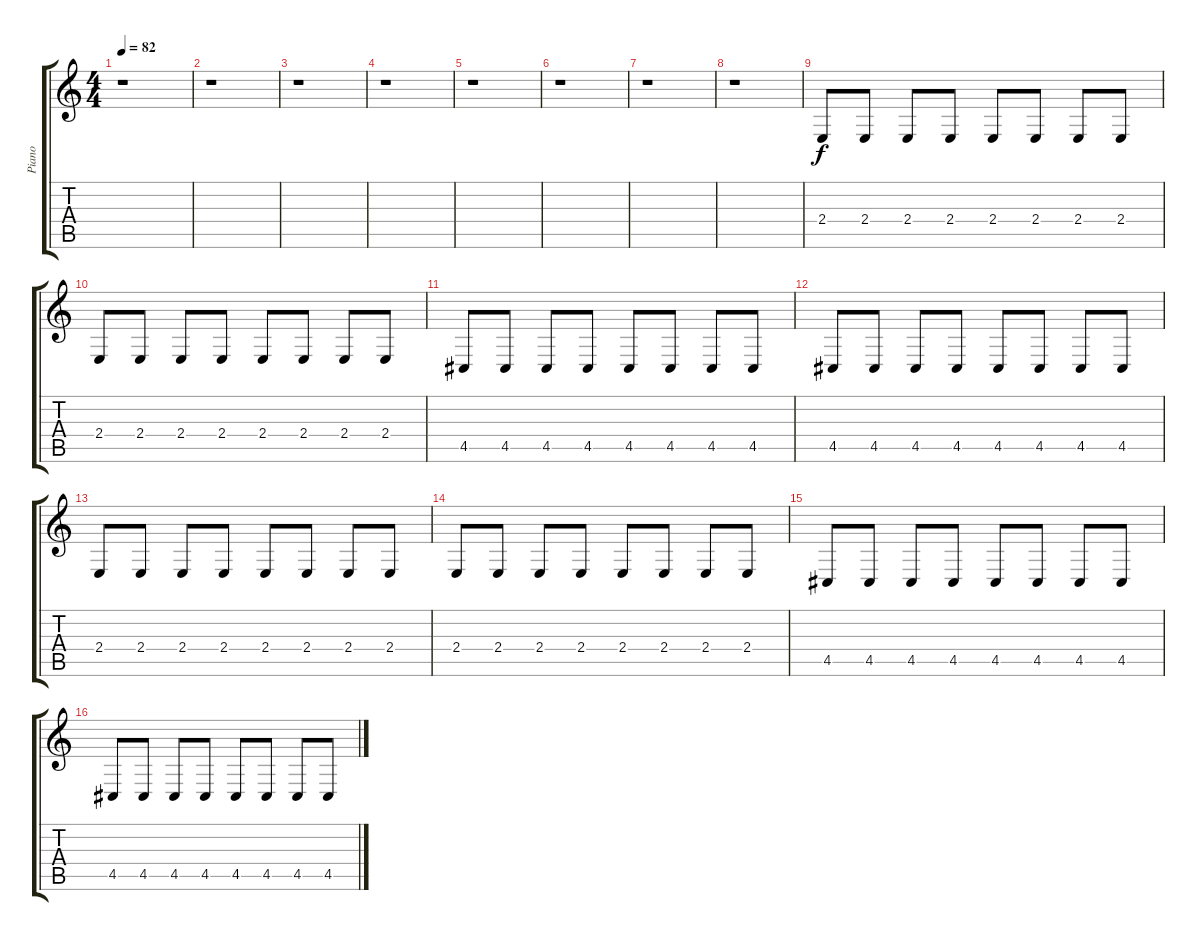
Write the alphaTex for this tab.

\track ("Piano" "Piano") {instrument acousticgrandpiano}
\staff {score tabs}
\tuning (E4 B3 G3 D3 A2 D2) {hide}
\ts (4 4)
\tempo 82
\clef g2
\ks c
r.1{dy f} |
r.1 |
r.1 |
r.1 |
r.1 |
r.1 |
r.1 |
r.1 |
2.4.8 2.4.8 2.4.8 2.4.8 2.4.8 2.4.8 2.4.8 2.4.8 |
2.4.8 2.4.8 2.4.8 2.4.8 2.4.8 2.4.8 2.4.8 2.4.8 |
4.5.8 4.5.8 4.5.8 4.5.8 4.5.8 4.5.8 4.5.8 4.5.8 |
4.5.8 4.5.8 4.5.8 4.5.8 4.5.8 4.5.8 4.5.8 4.5.8 |
2.4.8 2.4.8 2.4.8 2.4.8 2.4.8 2.4.8 2.4.8 2.4.8 |
2.4.8 2.4.8 2.4.8 2.4.8 2.4.8 2.4.8 2.4.8 2.4.8 |
4.5.8 4.5.8 4.5.8 4.5.8 4.5.8 4.5.8 4.5.8 4.5.8 |
4.5.8 4.5.8 4.5.8 4.5.8 4.5.8 4.5.8 4.5.8 4.5.8
